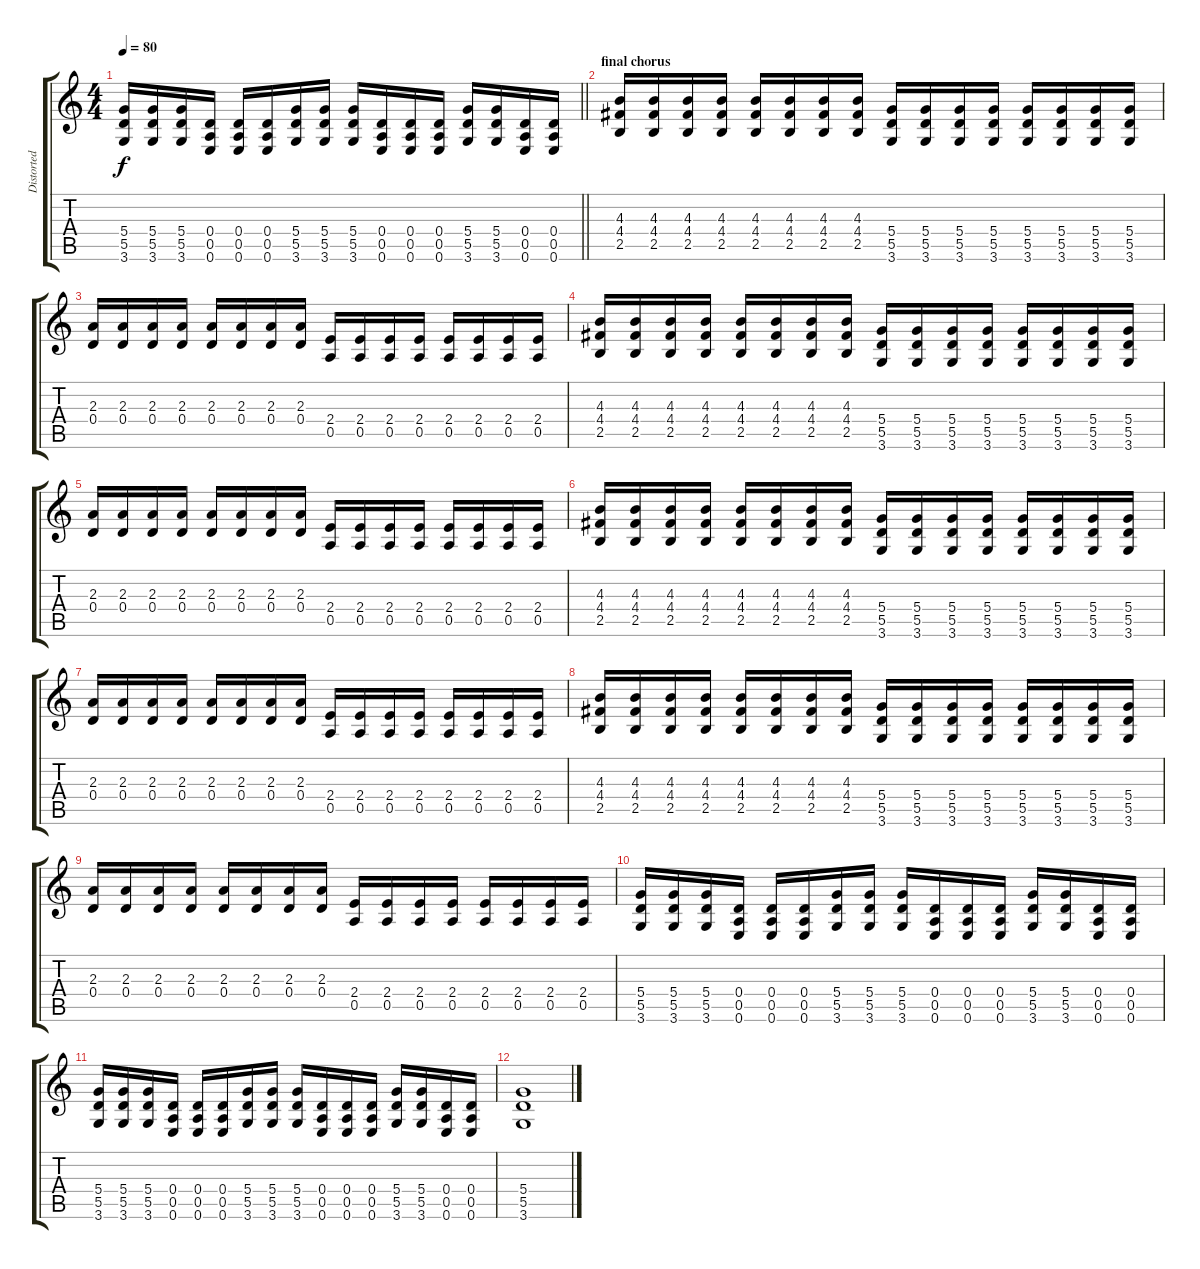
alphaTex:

\track ("Distorted Guitar 1" "Distorted ") {instrument overdrivenguitar}
\staff {score tabs}
\tuning (E4 B3 G3 D3 A2 E2) {hide}
\ts (4 4)
\tempo 80
\clef g2
\barLineRight lightlight
\ks c
(5.4 5.5 3.6).16{dy f} (5.4 5.5 3.6).16 (5.4 5.5 3.6).16 (0.4 0.5 0.6).16 (0.4 0.5 0.6).16 (0.4 0.5 0.6).16 (5.4 5.5 3.6).16 (5.4 5.5 3.6).16 (5.4 5.5 3.6).16 (0.4 0.5 0.6).16 (0.4 0.5 0.6).16 (0.4 0.5 0.6).16 (5.4 5.5 3.6).16 (5.4 5.5 3.6).16 (0.4 0.5 0.6).16 (0.4 0.5 0.6).16 |
\section ("" "final chorus")
(4.3 4.4 2.5).16 (4.3 4.4 2.5).16 (4.3 4.4 2.5).16 (4.3 4.4 2.5).16 (4.3 4.4 2.5).16 (4.3 4.4 2.5).16 (4.3 4.4 2.5).16 (4.3 4.4 2.5).16 (5.4 5.5 3.6).16 (5.4 5.5 3.6).16 (5.4 5.5 3.6).16 (5.4 5.5 3.6).16 (5.4 5.5 3.6).16 (5.4 5.5 3.6).16 (5.4 5.5 3.6).16 (5.4 5.5 3.6).16 |
(2.3 0.4).16 (2.3 0.4).16 (2.3 0.4).16 (2.3 0.4).16 (2.3 0.4).16 (2.3 0.4).16 (2.3 0.4).16 (2.3 0.4).16 (2.4 0.5).16 (2.4 0.5).16 (2.4 0.5).16 (2.4 0.5).16 (2.4 0.5).16 (2.4 0.5).16 (2.4 0.5).16 (2.4 0.5).16 |
(4.3 4.4 2.5).16 (4.3 4.4 2.5).16 (4.3 4.4 2.5).16 (4.3 4.4 2.5).16 (4.3 4.4 2.5).16 (4.3 4.4 2.5).16 (4.3 4.4 2.5).16 (4.3 4.4 2.5).16 (5.4 5.5 3.6).16 (5.4 5.5 3.6).16 (5.4 5.5 3.6).16 (5.4 5.5 3.6).16 (5.4 5.5 3.6).16 (5.4 5.5 3.6).16 (5.4 5.5 3.6).16 (5.4 5.5 3.6).16 |
(2.3 0.4).16 (2.3 0.4).16 (2.3 0.4).16 (2.3 0.4).16 (2.3 0.4).16 (2.3 0.4).16 (2.3 0.4).16 (2.3 0.4).16 (2.4 0.5).16 (2.4 0.5).16 (2.4 0.5).16 (2.4 0.5).16 (2.4 0.5).16 (2.4 0.5).16 (2.4 0.5).16 (2.4 0.5).16 |
(4.3 4.4 2.5).16 (4.3 4.4 2.5).16 (4.3 4.4 2.5).16 (4.3 4.4 2.5).16 (4.3 4.4 2.5).16 (4.3 4.4 2.5).16 (4.3 4.4 2.5).16 (4.3 4.4 2.5).16 (5.4 5.5 3.6).16 (5.4 5.5 3.6).16 (5.4 5.5 3.6).16 (5.4 5.5 3.6).16 (5.4 5.5 3.6).16 (5.4 5.5 3.6).16 (5.4 5.5 3.6).16 (5.4 5.5 3.6).16 |
(2.3 0.4).16 (2.3 0.4).16 (2.3 0.4).16 (2.3 0.4).16 (2.3 0.4).16 (2.3 0.4).16 (2.3 0.4).16 (2.3 0.4).16 (2.4 0.5).16 (2.4 0.5).16 (2.4 0.5).16 (2.4 0.5).16 (2.4 0.5).16 (2.4 0.5).16 (2.4 0.5).16 (2.4 0.5).16 |
(4.3 4.4 2.5).16 (4.3 4.4 2.5).16 (4.3 4.4 2.5).16 (4.3 4.4 2.5).16 (4.3 4.4 2.5).16 (4.3 4.4 2.5).16 (4.3 4.4 2.5).16 (4.3 4.4 2.5).16 (5.4 5.5 3.6).16 (5.4 5.5 3.6).16 (5.4 5.5 3.6).16 (5.4 5.5 3.6).16 (5.4 5.5 3.6).16 (5.4 5.5 3.6).16 (5.4 5.5 3.6).16 (5.4 5.5 3.6).16 |
(2.3 0.4).16 (2.3 0.4).16 (2.3 0.4).16 (2.3 0.4).16 (2.3 0.4).16 (2.3 0.4).16 (2.3 0.4).16 (2.3 0.4).16 (2.4 0.5).16 (2.4 0.5).16 (2.4 0.5).16 (2.4 0.5).16 (2.4 0.5).16 (2.4 0.5).16 (2.4 0.5).16 (2.4 0.5).16 |
(5.4 5.5 3.6).16 (5.4 5.5 3.6).16 (5.4 5.5 3.6).16 (0.4 0.5 0.6).16 (0.4 0.5 0.6).16 (0.4 0.5 0.6).16 (5.4 5.5 3.6).16 (5.4 5.5 3.6).16 (5.4 5.5 3.6).16 (0.4 0.5 0.6).16 (0.4 0.5 0.6).16 (0.4 0.5 0.6).16 (5.4 5.5 3.6).16 (5.4 5.5 3.6).16 (0.4 0.5 0.6).16 (0.4 0.5 0.6).16 |
(5.4 5.5 3.6).16 (5.4 5.5 3.6).16 (5.4 5.5 3.6).16 (0.4 0.5 0.6).16 (0.4 0.5 0.6).16 (0.4 0.5 0.6).16 (5.4 5.5 3.6).16 (5.4 5.5 3.6).16 (5.4 5.5 3.6).16 (0.4 0.5 0.6).16 (0.4 0.5 0.6).16 (0.4 0.5 0.6).16 (5.4 5.5 3.6).16 (5.4 5.5 3.6).16 (0.4 0.5 0.6).16 (0.4 0.5 0.6).16 |
(5.4 5.5 3.6).1
